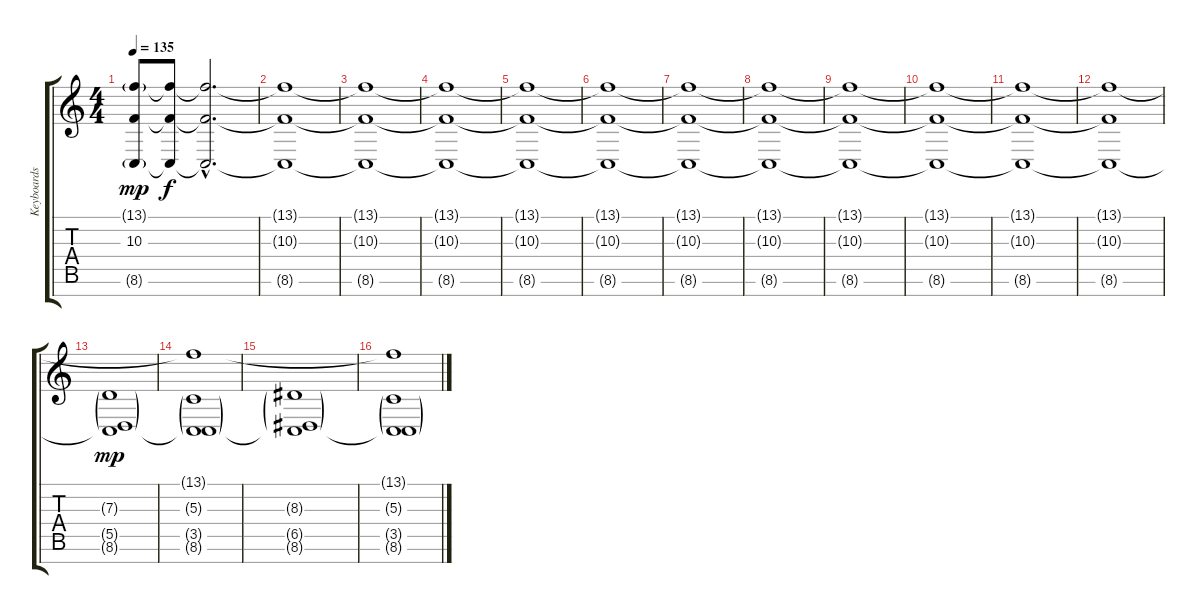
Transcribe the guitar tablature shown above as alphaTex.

\track ("Keyboards" "Keyboards") {instrument stringensemble1}
\staff {score tabs}
\tuning (E4 B3 G3 D3 A2 E2 B1) {hide}
\ts (4 4)
\tempo 135
\clef g2
\ks c
(13.1{g} 10.3 8.6{g}).8{dy mp volume 0 instrument stringensemble1} (13.1{t} 10.3{t} 8.6{t}).8{dy f volume 13} (13.1{hac t} 10.3{hac t} 8.6{hac t}).2{d} |
(13.1{t} 10.3{t} 8.6{t}).1 |
(13.1{t} 10.3{t} 8.6{t}).1 |
(13.1{t} 10.3{t} 8.6{t}).1 |
(13.1{t} 10.3{t} 8.6{t}).1 |
(13.1{t} 10.3{t} 8.6{t}).1 |
(13.1{t} 10.3{t} 8.6{t}).1 |
(13.1{t} 10.3{t} 8.6{t}).1 |
(13.1{t} 10.3{t} 8.6{t}).1 |
(13.1{t} 10.3{t} 8.6{t}).1 |
(13.1{t} 10.3{t} 8.6{t}).1 |
(13.1{t} 10.3{t} 8.6{t}).1 |
(7.3{g} 5.5{g} 8.6{t}).1{dy mp} |
(13.1{t} 5.3{g} 3.5{g} 8.6{t}).1 |
(8.3{g} 6.5{g} 8.6{t}).1 |
(13.1{t} 5.3{g} 3.5{g} 8.6{t}).1
